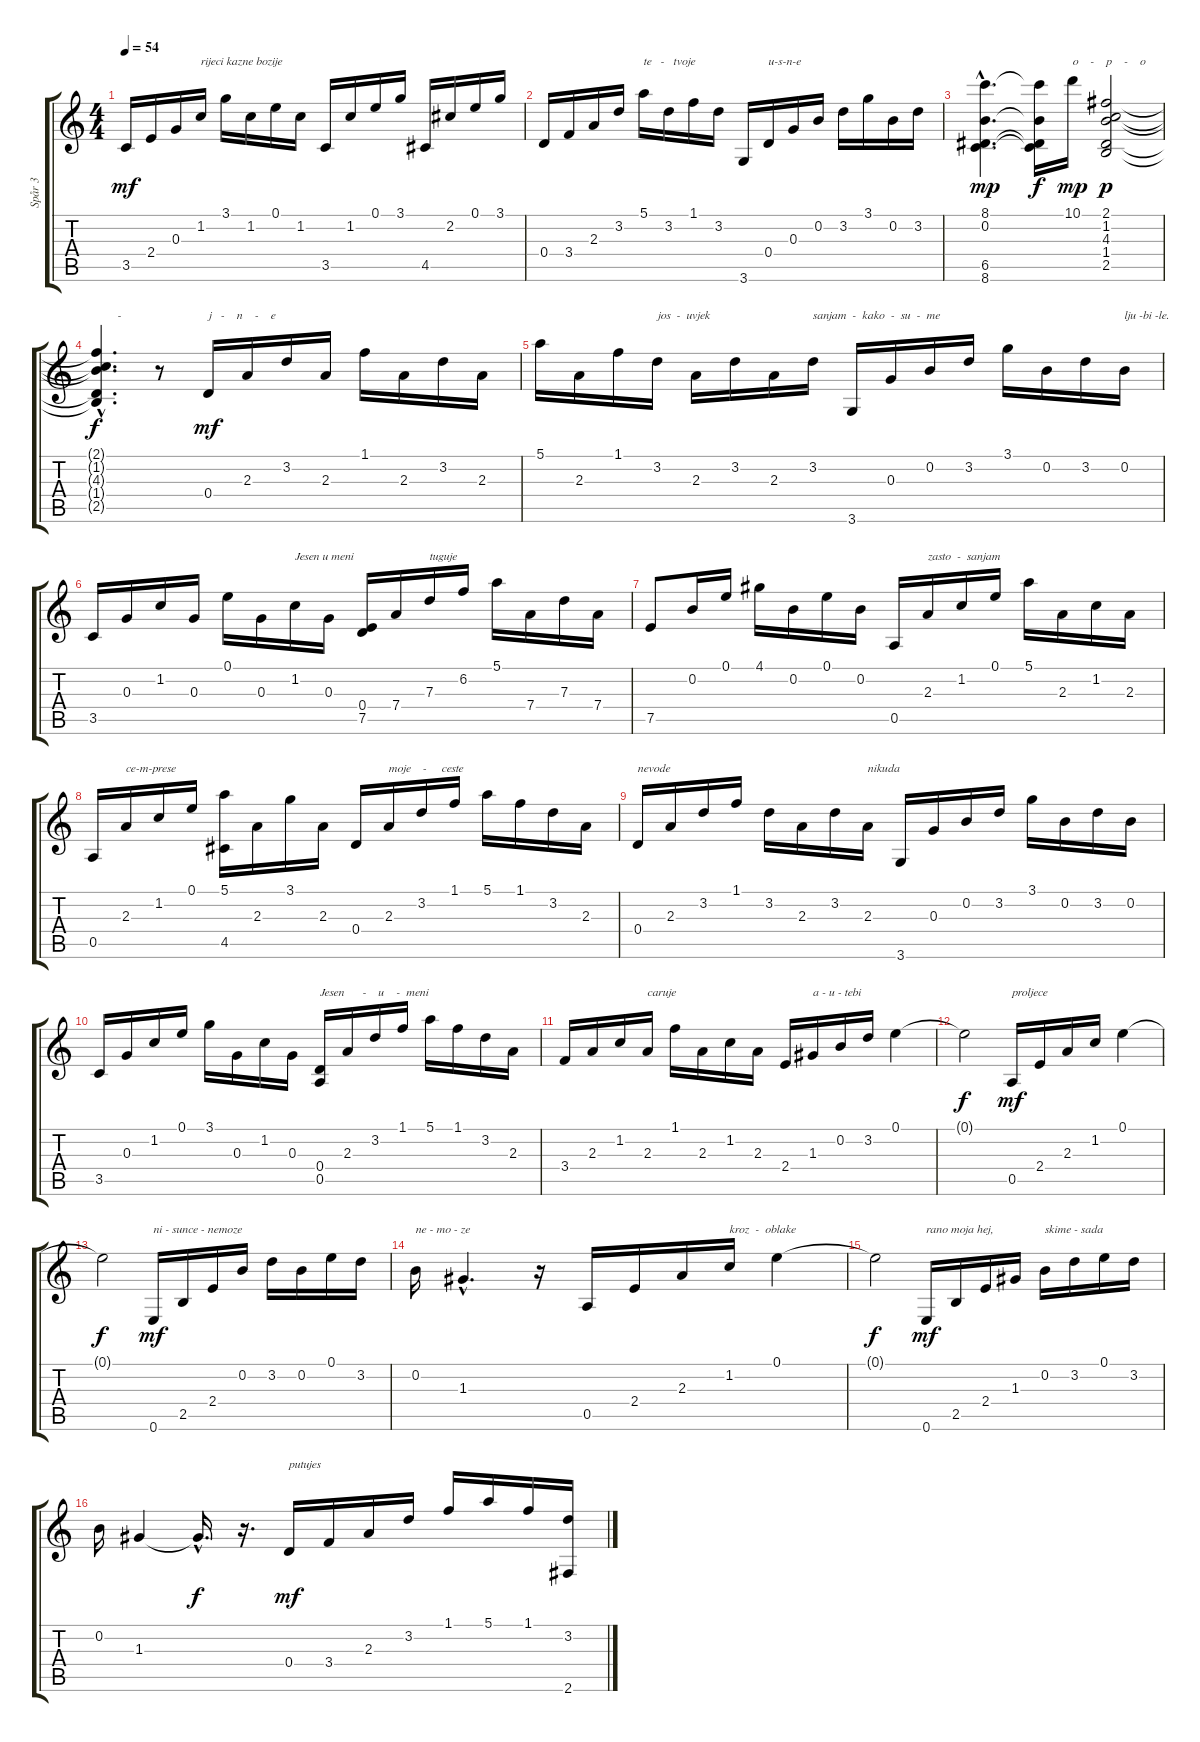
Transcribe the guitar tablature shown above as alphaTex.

\track ("Spår 3" "Spår 3") {instrument acousticguitarnylon}
\staff {score tabs}
\tuning (E4 B3 G3 D3 A2 E2) {hide}
\ts (4 4)
\tempo 54
\clef g2
\ks c
3.5.16{dy mf} 2.4.16 0.3.16 1.2.16{txt "rijeci kazne bozije"} 3.1.16 1.2.16 0.1.16 1.2.16 3.5.16 1.2.16 0.1.16 3.1.16 4.5.16 2.2.16 0.1.16 3.1.16 |
0.4.16 3.4.16 2.3.16 3.2.16 5.1.16{txt "te   -   tvoje "} 3.2.16 1.1.16 3.2.16 3.6.16 0.4.16{txt "u-s-n-e"} 0.3.16 0.2.16 3.2.16 3.1.16 0.2.16 3.2.16 |
(8.1{hac} 0.2{hac} 6.5{hac} 8.6{hac}).4{d dy mp} (8.1{t} 0.2{t} 6.5{t} 8.6{t}).16{dy f} 10.1.16{txt "o    -    p    -    o        " dy mp} (2.1 1.2 4.3 1.4 2.5).2{dy p} |
(2.1{hac t} 1.2{hac t} 4.3{hac t} 1.4{hac t} 2.5{hac t}).4{d txt "       -" dy f} r.8 0.4.16{txt "j   -    n    -    e" dy mf} 2.3.16 3.2.16 2.3.16 1.1.16 2.3.16 3.2.16 2.3.16 |
5.1.16 2.3.16 1.1.16 3.2.16{txt "jos  -  uvjek"} 2.3.16 3.2.16 2.3.16 3.2.16{txt "sanjam  -  kako  -  su  -  me"} 3.6.16 0.3.16 0.2.16 3.2.16 3.1.16 0.2.16 3.2.16 0.2.16{txt "lju -bi -le."} |
3.5.16 0.3.16 1.2.16 0.3.16 0.1.16 0.3.16 1.2.16{txt "Jesen u meni"} 0.3.16 (0.4 7.5).16 7.4.16 7.3.16{txt "tuguje"} 6.2.16 5.1.16 7.4.16 7.3.16 7.4.16 |
7.5.8 0.2.16 0.1.16 4.1.16 0.2.16 0.1.16 0.2.16 0.5.16 2.3.16{txt "zasto  -  sanjam"} 1.2.16 0.1.16 5.1.16 2.3.16 1.2.16 2.3.16 |
0.5.16 2.3.16{txt "ce-m-prese"} 1.2.16 0.1.16 (5.1 4.5).16 2.3.16 3.1.16 2.3.16 0.4.16 2.3.16{txt "moje    -     ceste  "} 3.2.16 1.1.16 5.1.16 1.1.16 3.2.16 2.3.16 |
0.4.16{txt "nevode    "} 2.3.16 3.2.16 1.1.16 3.2.16 2.3.16 3.2.16 2.3.16{txt "nikuda"} 3.6.16 0.3.16 0.2.16 3.2.16 3.1.16 0.2.16 3.2.16 0.2.16 |
3.5.16 0.3.16 1.2.16 0.1.16 3.1.16 0.3.16 1.2.16 0.3.16 (0.4 0.5).16{txt "Jesen      -    u    -  meni"} 2.3.16 3.2.16 1.1.16 5.1.16 1.1.16 3.2.16 2.3.16 |
3.4.16 2.3.16 1.2.16 2.3.16{txt "caruje"} 1.1.16 2.3.16 1.2.16 2.3.16 2.4.16 1.3.16{txt "a - u - tebi "} 0.2.16 3.2.16 0.1.4 |
0.1{t}.2{dy f} 0.5.16{txt "proljece" dy mf} 2.4.16 2.3.16 1.2.16 0.1.4 |
0.1{t}.2{dy f} 0.6.16{txt "ni - sunce - nemoze" dy mf} 2.5.16 2.4.16 0.2.16 3.2.16 0.2.16 0.1.16 3.2.16 |
0.2.16{txt "ne - mo - ze"} 1.3{hac}.4{d} r.16 0.5.16 2.4.16 2.3.16 1.2.16{txt "kroz  -  oblake "} 0.1.4 |
0.1{t}.2{dy f} 0.6.16{txt "rano moja hej," dy mf} 2.5.16 2.4.16 1.3.16 0.2.16{txt "skime - sada"} 3.2.16 0.1.16 3.2.16 |
0.2.16 1.3.4 1.3{hac t}.16{d dy f} r.16{d} 0.4.16{txt "putujes" dy mf} 3.4.16 2.3.16 3.2.16 1.1.16 5.1.16 1.1.16 (3.2 2.6).16
